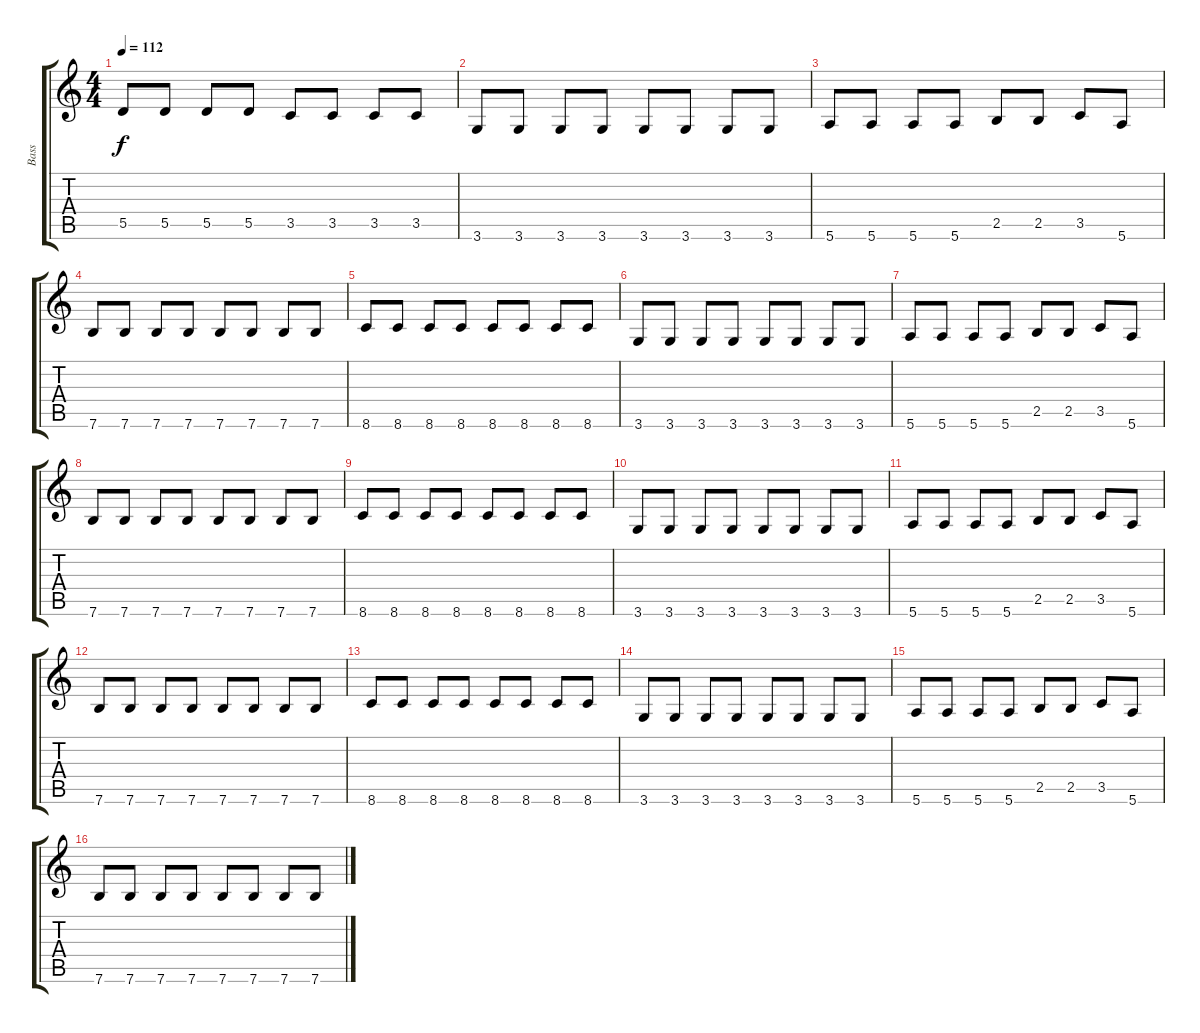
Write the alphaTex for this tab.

\track ("Bass" "Bass") {instrument electricbassfinger}
\staff {score tabs}
\tuning (E4 B3 G3 D3 A2 E2) {hide}
\ts (4 4)
\tempo 112
\clef g2
\ks c
5.5.8{dy f} 5.5.8 5.5.8 5.5.8 3.5.8 3.5.8 3.5.8 3.5.8 |
3.6.8 3.6.8 3.6.8 3.6.8 3.6.8 3.6.8 3.6.8 3.6.8 |
5.6.8 5.6.8 5.6.8 5.6.8 2.5.8 2.5.8 3.5.8 5.6.8 |
7.6.8 7.6.8 7.6.8 7.6.8 7.6.8 7.6.8 7.6.8 7.6.8 |
8.6.8 8.6.8 8.6.8 8.6.8 8.6.8 8.6.8 8.6.8 8.6.8 |
3.6.8 3.6.8 3.6.8 3.6.8 3.6.8 3.6.8 3.6.8 3.6.8 |
5.6.8 5.6.8 5.6.8 5.6.8 2.5.8 2.5.8 3.5.8 5.6.8 |
7.6.8 7.6.8 7.6.8 7.6.8 7.6.8 7.6.8 7.6.8 7.6.8 |
8.6.8 8.6.8 8.6.8 8.6.8 8.6.8 8.6.8 8.6.8 8.6.8 |
3.6.8 3.6.8 3.6.8 3.6.8 3.6.8 3.6.8 3.6.8 3.6.8 |
5.6.8 5.6.8 5.6.8 5.6.8 2.5.8 2.5.8 3.5.8 5.6.8 |
7.6.8 7.6.8 7.6.8 7.6.8 7.6.8 7.6.8 7.6.8 7.6.8 |
8.6.8 8.6.8 8.6.8 8.6.8 8.6.8 8.6.8 8.6.8 8.6.8 |
3.6.8 3.6.8 3.6.8 3.6.8 3.6.8 3.6.8 3.6.8 3.6.8 |
5.6.8 5.6.8 5.6.8 5.6.8 2.5.8 2.5.8 3.5.8 5.6.8 |
7.6.8 7.6.8 7.6.8 7.6.8 7.6.8 7.6.8 7.6.8 7.6.8
